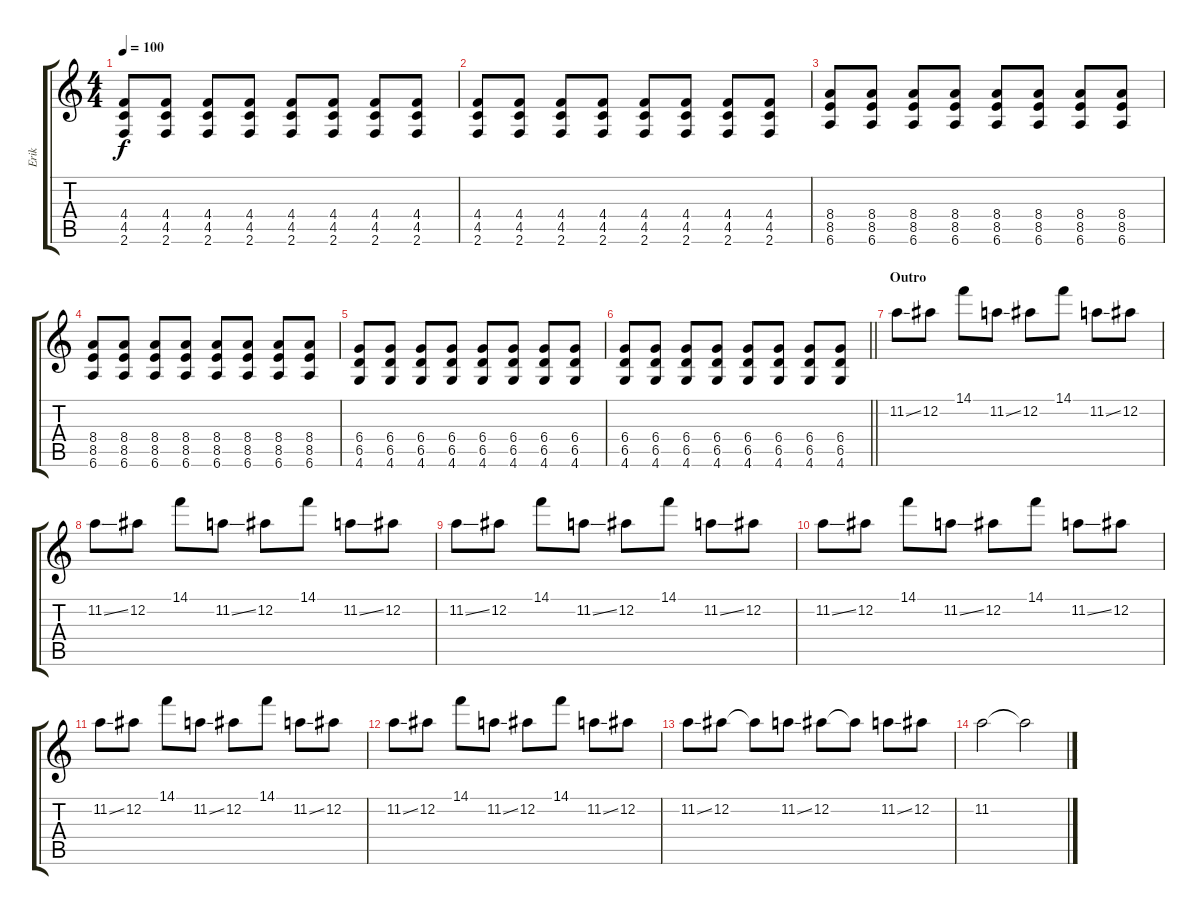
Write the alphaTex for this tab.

\track ("Erik" "Erik") {instrument distortionguitar}
\staff {score tabs}
\tuning (Eb4 Bb3 Gb3 Db3 Ab2 Eb2) {hide}
\ts (4 4)
\tempo 100
\clef g2
\ks c
(4.4 4.5 2.6).8{dy f} (4.4 4.5 2.6).8 (4.4 4.5 2.6).8 (4.4 4.5 2.6).8 (4.4 4.5 2.6).8 (4.4 4.5 2.6).8 (4.4 4.5 2.6).8 (4.4 4.5 2.6).8 |
(4.4 4.5 2.6).8 (4.4 4.5 2.6).8 (4.4 4.5 2.6).8 (4.4 4.5 2.6).8 (4.4 4.5 2.6).8 (4.4 4.5 2.6).8 (4.4 4.5 2.6).8 (4.4 4.5 2.6).8 |
(8.4 8.5 6.6).8 (8.4 8.5 6.6).8 (8.4 8.5 6.6).8 (8.4 8.5 6.6).8 (8.4 8.5 6.6).8 (8.4 8.5 6.6).8 (8.4 8.5 6.6).8 (8.4 8.5 6.6).8 |
(8.4 8.5 6.6).8 (8.4 8.5 6.6).8 (8.4 8.5 6.6).8 (8.4 8.5 6.6).8 (8.4 8.5 6.6).8 (8.4 8.5 6.6).8 (8.4 8.5 6.6).8 (8.4 8.5 6.6).8 |
(6.4 6.5 4.6).8 (6.4 6.5 4.6).8 (6.4 6.5 4.6).8 (6.4 6.5 4.6).8 (6.4 6.5 4.6).8 (6.4 6.5 4.6).8 (6.4 6.5 4.6).8 (6.4 6.5 4.6).8 |
\barLineRight lightlight
(6.4 6.5 4.6).8 (6.4 6.5 4.6).8 (6.4 6.5 4.6).8 (6.4 6.5 4.6).8 (6.4 6.5 4.6).8 (6.4 6.5 4.6).8 (6.4 6.5 4.6).8 (6.4 6.5 4.6).8 |
\section ("" "Outro")
11.2{ss}.8 12.2.8 14.1.8 11.2{ss}.8 12.2.8 14.1.8 11.2{ss}.8 12.2.8 |
11.2{ss}.8 12.2.8 14.1.8 11.2{ss}.8 12.2.8 14.1.8 11.2{ss}.8 12.2.8 |
11.2{ss}.8 12.2.8 14.1.8 11.2{ss}.8 12.2.8 14.1.8 11.2{ss}.8 12.2.8 |
11.2{ss}.8 12.2.8 14.1.8 11.2{ss}.8 12.2.8 14.1.8 11.2{ss}.8 12.2.8 |
11.2{ss}.8 12.2.8 14.1.8 11.2{ss}.8 12.2.8 14.1.8 11.2{ss}.8 12.2.8 |
11.2{ss}.8 12.2.8 14.1.8 11.2{ss}.8 12.2.8 14.1.8 11.2{ss}.8 12.2.8 |
11.2{ss}.8{volume 10} 12.2.8 12.2{t}.8 11.2{ss}.8 12.2.8 12.2{t}.8 11.2{ss}.8 12.2.8 |
11.2.2 11.2{t}.2
